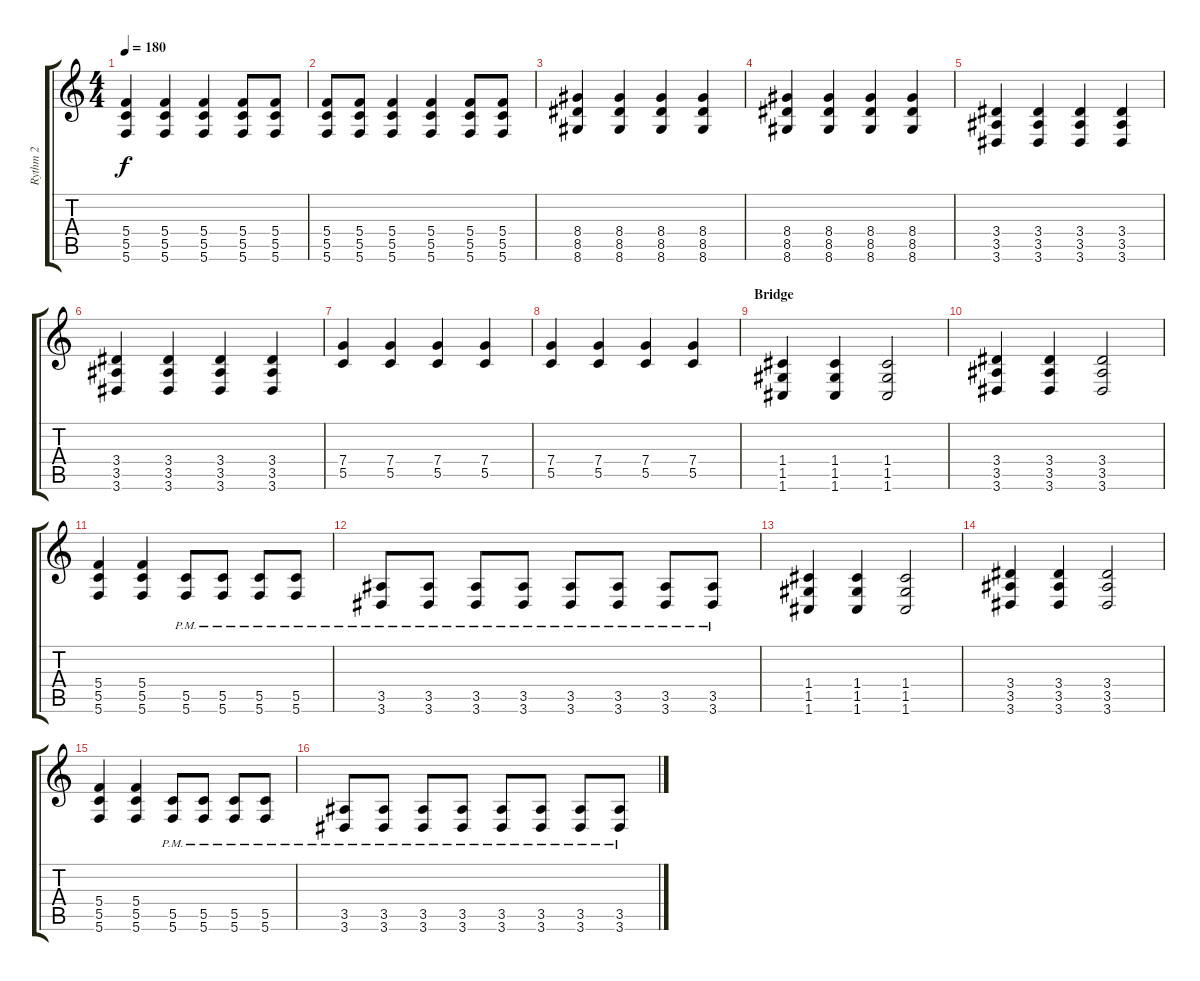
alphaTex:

\track ("Rythm 2" "Rythm 2") {instrument distortionguitar}
\staff {score tabs}
\tuning (D4 A3 F3 C3 G2 C2) {hide}
\ts (4 4)
\tempo 180
\clef g2
\ks c
(5.4 5.5 5.6).4{dy f} (5.4 5.5 5.6).4 (5.4 5.5 5.6).4 (5.4 5.5 5.6).8 (5.4 5.5 5.6).8 |
(5.4 5.5 5.6).8 (5.4 5.5 5.6).8 (5.4 5.5 5.6).4 (5.4 5.5 5.6).4 (5.4 5.5 5.6).8 (5.4 5.5 5.6).8 |
(8.4 8.5 8.6).4 (8.4 8.5 8.6).4 (8.4 8.5 8.6).4 (8.4 8.5 8.6).4 |
(8.4 8.5 8.6).4 (8.4 8.5 8.6).4 (8.4 8.5 8.6).4 (8.4 8.5 8.6).4 |
(3.4 3.5 3.6).4 (3.4 3.5 3.6).4 (3.4 3.5 3.6).4 (3.4 3.5 3.6).4 |
(3.4 3.5 3.6).4 (3.4 3.5 3.6).4 (3.4 3.5 3.6).4 (3.4 3.5 3.6).4 |
(7.4 5.5).4 (7.4 5.5).4 (7.4 5.5).4 (7.4 5.5).4 |
(7.4 5.5).4 (7.4 5.5).4 (7.4 5.5).4 (7.4 5.5).4 |
\section ("" "Bridge")
(1.4 1.5 1.6).4 (1.4 1.5 1.6).4 (1.4 1.5 1.6).2 |
(3.4 3.5 3.6).4 (3.4 3.5 3.6).4 (3.4 3.5 3.6).2 |
(5.4 5.5 5.6).4 (5.4 5.5 5.6).4 (5.5{pm} 5.6{pm}).8 (5.5{pm} 5.6{pm}).8 (5.5{pm} 5.6{pm}).8 (5.5{pm} 5.6{pm}).8 |
(3.5{pm} 3.6{pm}).8 (3.5{pm} 3.6{pm}).8 (3.5{pm} 3.6{pm}).8 (3.5{pm} 3.6{pm}).8 (3.5{pm} 3.6{pm}).8 (3.5{pm} 3.6{pm}).8 (3.5{pm} 3.6{pm}).8 (3.5{pm} 3.6{pm}).8 |
(1.4 1.5 1.6).4 (1.4 1.5 1.6).4 (1.4 1.5 1.6).2 |
(3.4 3.5 3.6).4 (3.4 3.5 3.6).4 (3.4 3.5 3.6).2 |
(5.4 5.5 5.6).4 (5.4 5.5 5.6).4 (5.5{pm} 5.6{pm}).8 (5.5{pm} 5.6{pm}).8 (5.5{pm} 5.6{pm}).8 (5.5{pm} 5.6{pm}).8 |
(3.5{pm} 3.6{pm}).8 (3.5{pm} 3.6{pm}).8 (3.5{pm} 3.6{pm}).8 (3.5{pm} 3.6{pm}).8 (3.5{pm} 3.6{pm}).8 (3.5{pm} 3.6{pm}).8 (3.5{pm} 3.6{pm}).8 (3.5{pm} 3.6{pm}).8
